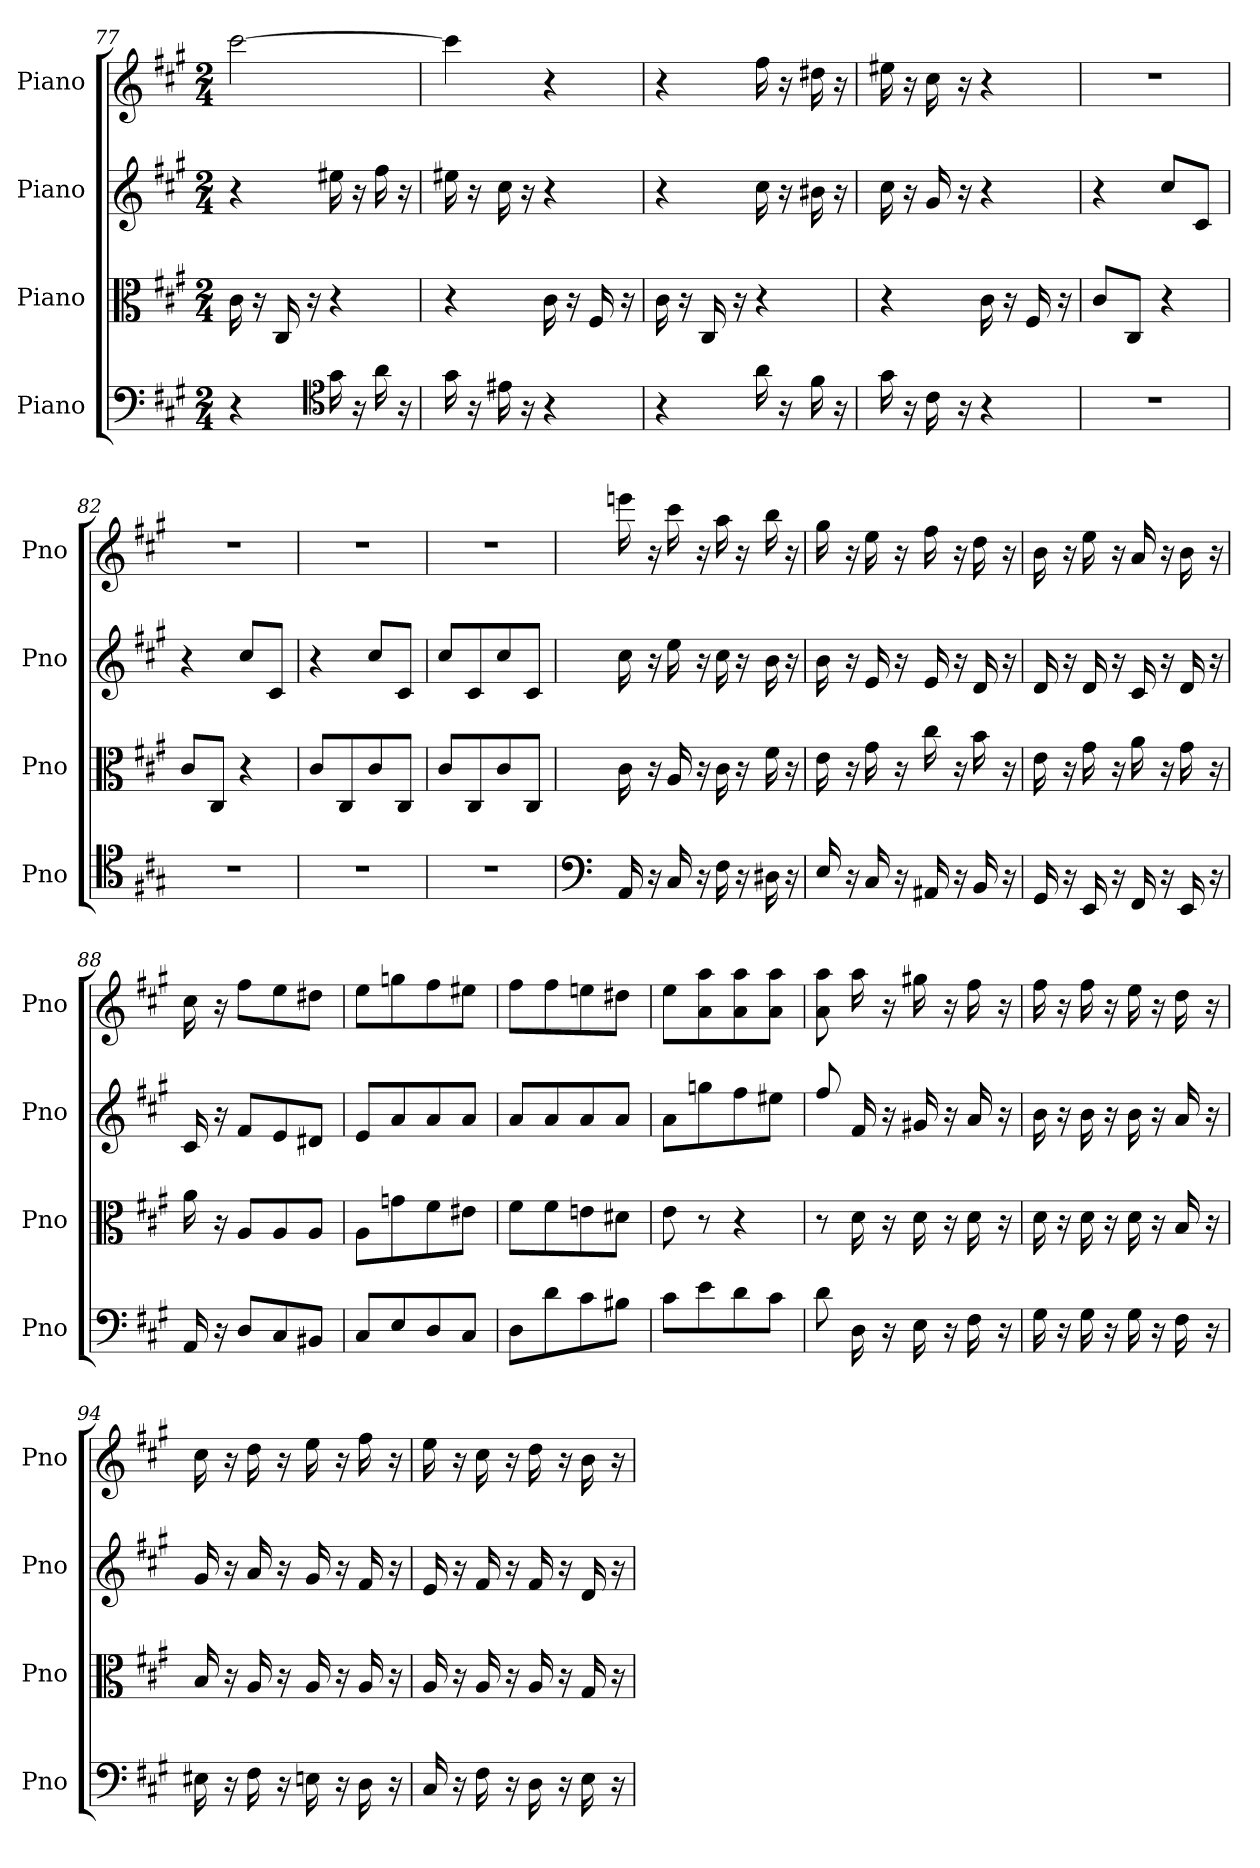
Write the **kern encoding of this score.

**kern	**kern	**kern	**kern
*part4	*part3	*part2	*part1
*staff4	*staff3	*staff2	*staff1
*I"Piano	*I"Piano	*I"Piano	*I"Piano
*I'Pno	*I'Pno	*I'Pno	*I'Pno
*clefF4	*clefC3	*clefG2	*clefG2
*k[f#c#g#]	*k[f#c#g#]	*k[f#c#g#]	*k[f#c#g#]
*M2/4	*M2/4	*M2/4	*M2/4
=77	=77	=77	=77
4r	16c#\	4r	[2ccc#\
.	16r	.	.
.	16C#/	.	.
.	16r	.	.
*clefC4	*	*	*
16g#\	4r	16ee#X\	.
16r	.	16r	.
16a\	.	16ff#\	.
16r	.	16r	.
=78	=78	=78	=78
16g#\	4r	16ee#X\	4ccc#\]
16r	.	16r	.
16e#X\	.	16cc#\	.
16r	.	16r	.
4r	16c#\	4r	4r
.	16r	.	.
.	16F#/	.	.
.	16r	.	.
!!LO:LB:g=z
=79	=79	=79	=79
4r	16c#\	4r	4r
.	16r	.	.
.	16C#/	.	.
.	16r	.	.
16a\	4r	16cc#\	16ff#\
16r	.	16r	16r
16f#\	.	16b#X\	16dd#X\
16r	.	16r	16r
=80	=80	=80	=80
16g#\	4r	16cc#\	16ee#X\
16r	.	16r	16r
16c#\	.	16g#/	16cc#\
16r	.	16r	16r
4r	16c#\	4r	4r
.	16r	.	.
.	16F#/	.	.
.	16r	.	.
=81	=81	=81	=81
2r	8c#/L	4r	2r
.	8C#/J	.	.
.	4r	8cc#/L	.
.	.	8c#/J	.
=82	=82	=82	=82
2r	8c#/L	4r	2r
.	8C#/J	.	.
.	4r	8cc#/L	.
.	.	8c#/J	.
=83	=83	=83	=83
2r	8c#/L	4r	2r
.	8C#/	.	.
.	8c#/	8cc#/L	.
.	8C#/J	8c#/J	.
=84	=84	=84	=84
2r	8c#/L	8cc#/L	2r
.	8C#/	8c#/	.
.	8c#/	8cc#/	.
.	8C#/J	8c#/J	.
=85	=85	=85	=85
*clefF4	*	*	*
16AA/	16c#\	16cc#\	16eeen\
16r	16r	16r	16r
16C#/	16A/	16ee\	16ccc#\
16r	16r	16r	16r
16F#\	16c#\	16cc#\	16aa\
16r	16r	16r	16r
16D#X\	16f#\	16b\	16bb\
16r	16r	16r	16r
=86	=86	=86	=86
16E/	16e\	16b\	16gg#\
16r	16r	16r	16r
16C#/	16g#\	16e/	16ee\
16r	16r	16r	16r
16AA#X/	16cc#\	16e/	16ff#\
16r	16r	16r	16r
16BB/	16b\	16d/	16dd\
16r	16r	16r	16r
=87	=87	=87	=87
16GG#/	16e\	16d/	16b\
16r	16r	16r	16r
16EE/	16g#\	16d/	16ee\
16r	16r	16r	16r
16FF#/	16a\	16c#/	16a/
16r	16r	16r	16r
16EE/	16g#\	16d/	16b\
16r	16r	16r	16r
!!LO:PB:g=z
=88	=88	=88	=88
16AA/	16a\	16c#/	16cc#\
16r	16r	16r	16r
8D/L	8A/L	8f#/L	8ff#\L
8C#/	8A/	8e/	8ee\
8BB#X/J	8A/J	8d#X/J	8dd#X\J
=89	=89	=89	=89
8C#/L	8A\L	8e/L	8ee\L
8E/	8gn\	8a/	8ggn\
8D/	8f#\	8a/	8ff#\
8C#/J	8e#X\J	8a/J	8ee#X\J
=90	=90	=90	=90
8D\L	8f#\L	8a/L	8ff#\L
8d\	8f#\	8a/	8ff#\
8c#\	8en\	8a/	8een\
8B#X\J	8d#X\J	8a/J	8dd#X\J
=91	=91	=91	=91
8c#\L	8e\	8a\L	8ee\L
8e\	8r	8ggn\	8a\ 8aa\
8d\	4r	8ff#\	8a\ 8aa\
8c#\J	.	8ee#X\J	8a\ 8aa\J
=92	=92	=92	=92
8d\	8r	8ff#/	8a\ 8aa\
16D\	16d\	16f#/	16aa\
16r	16r	16r	16r
16E\	16d\	16g#X/	16gg#X\
16r	16r	16r	16r
16F#\	16d\	16a/	16ff#\
16r	16r	16r	16r
=93	=93	=93	=93
16G#\	16d\	16b\	16ff#\
16r	16r	16r	16r
16G#\	16d\	16b\	16ff#\
16r	16r	16r	16r
16G#\	16d\	16b\	16ee\
16r	16r	16r	16r
16F#\	16B/	16a/	16dd\
16r	16r	16r	16r
=94	=94	=94	=94
16E#X\	16B/	16g#/	16cc#\
16r	16r	16r	16r
16F#\	16A/	16a/	16dd\
16r	16r	16r	16r
16En\	16A/	16g#/	16ee\
16r	16r	16r	16r
16D\	16A/	16f#/	16ff#\
16r	16r	16r	16r
=95	=95	=95	=95
16C#/	16A/	16e/	16ee\
16r	16r	16r	16r
16F#\	16A/	16f#/	16cc#\
16r	16r	16r	16r
16D\	16A/	16f#/	16dd\
16r	16r	16r	16r
16E\	16G#/	16d/	16b\
16r	16r	16r	16r
=	=	=	=
*-	*-	*-	*-
